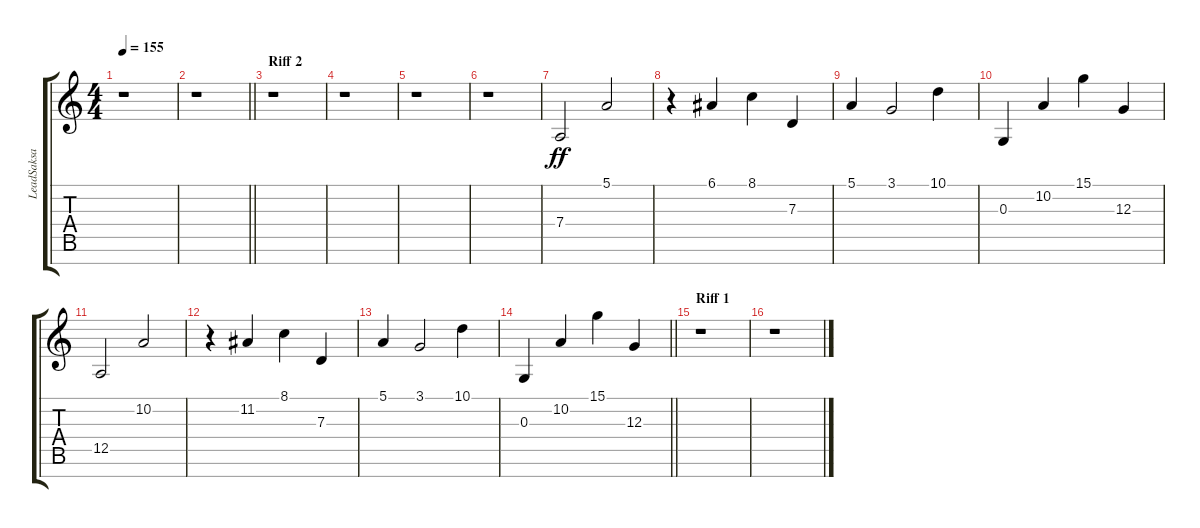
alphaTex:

\track ("LeadSaksa" "LeadSaksa") {instrument lead5charang}
\staff {score tabs}
\tuning (E4 B3 G3 D3 A2 E2 B1) {hide}
\ts (4 4)
\tempo 155
\clef g2
\ks c
r.1{dy ff} |
\barLineRight lightlight
r.1 |
\section ("" "Riff 2")
r.1 |
r.1 |
r.1 |
r.1 |
7.4.2 5.1.2 |
r.4 6.1.4 8.1.4 7.3.4 |
5.1.4 3.1.2 10.1.4 |
0.3.4 10.2.4 15.1.4 12.3.4 |
12.5.2 10.2.2 |
r.4 11.2.4 8.1.4 7.3.4 |
5.1.4 3.1.2 10.1.4 |
\barLineRight lightlight
0.3.4 10.2.4 15.1.4 12.3.4 |
\section ("" "Riff 1")
r.1 |
r.1
